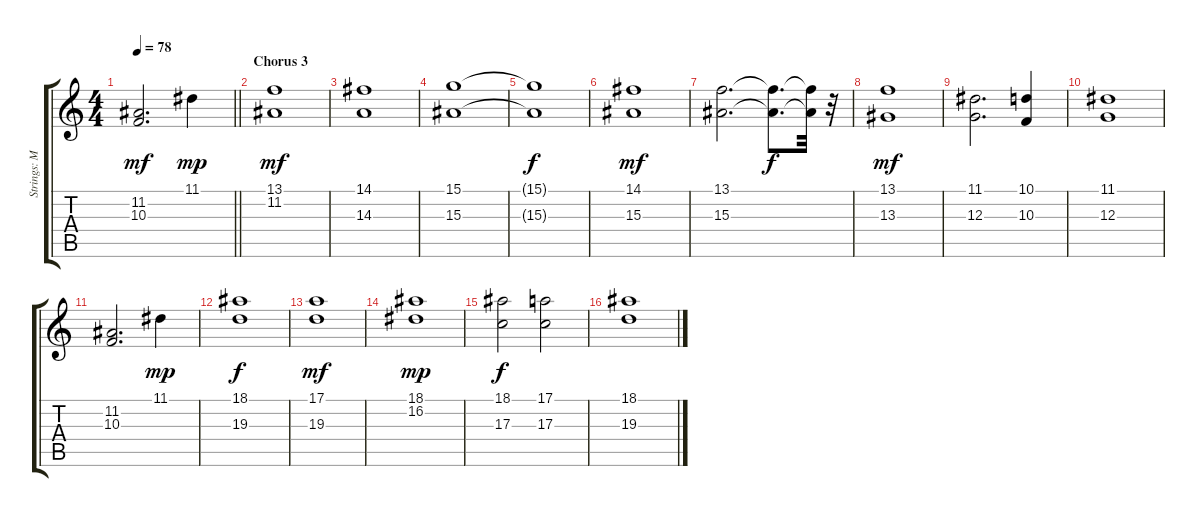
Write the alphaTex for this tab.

\track ("Strings: Mark Taylor" "Strings: M") {instrument stringensemble1}
\staff {score tabs}
\tuning (E4 B3 G3 D3 A2 E2) {hide}
\ts (4 4)
\tempo 78
\clef g2
\barLineRight lightlight
\ks c
(11.2 10.3).2{d dy mf} 11.1.4{dy mp} |
\section ("" "Chorus 3")
(13.1 11.2).1{dy mf} |
(14.1 14.3).1 |
(15.1 15.3).1 |
(15.1{t} 15.3{t}).1{dy f} |
(14.1 15.3).1{dy mf} |
(13.1 15.3).2{d} (13.1{t} 15.3{t}).8{d dy f} (13.1{t} 15.3{t}).32 r.32 |
(13.1 13.3).1{dy mf} |
(11.1 12.3).2{d} (10.1 10.3).4 |
(11.1 12.3).1 |
(11.2 10.3).2{d} 11.1.4{dy mp} |
(18.1 19.3).1{dy f} |
(17.1 19.3).1{dy mf} |
(18.1 16.2).1{dy mp} |
(18.1 17.3).2{dy f} (17.1 17.3).2 |
(18.1 19.3).1
